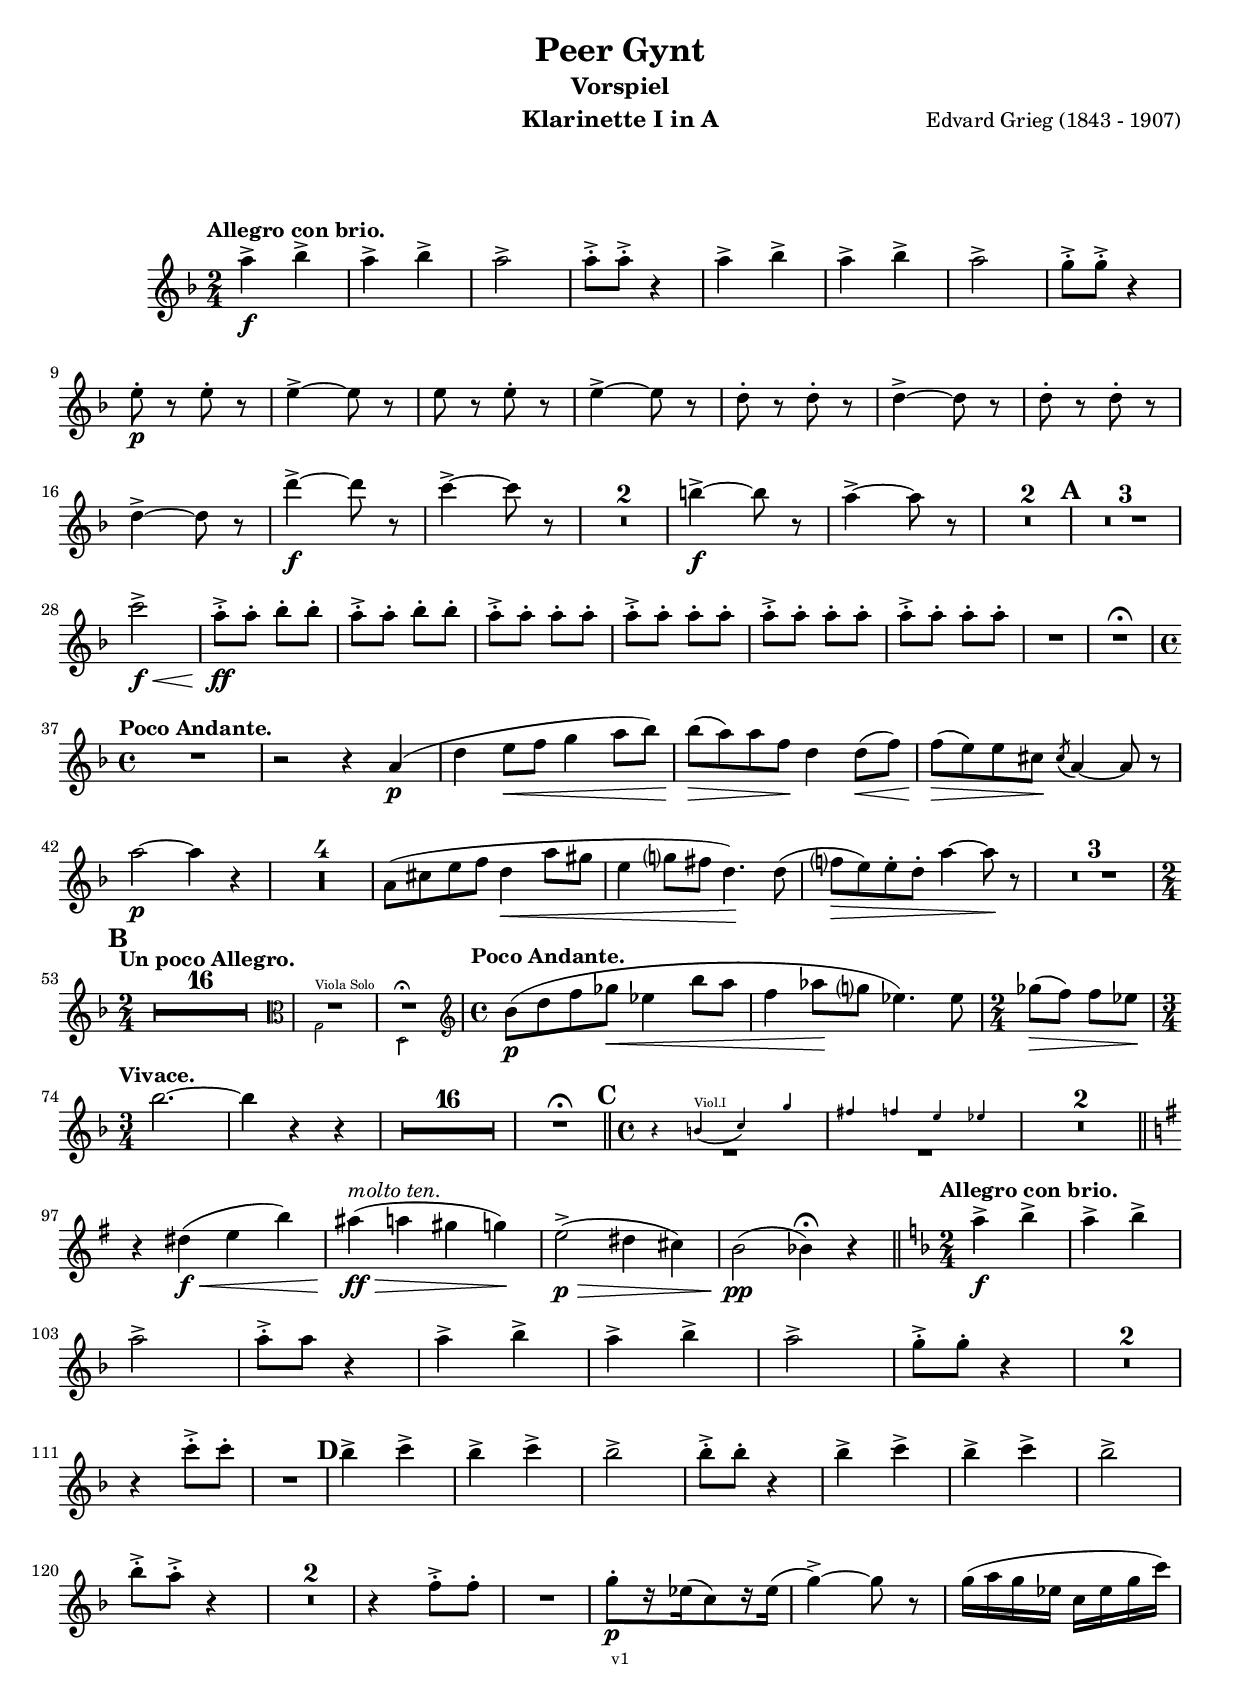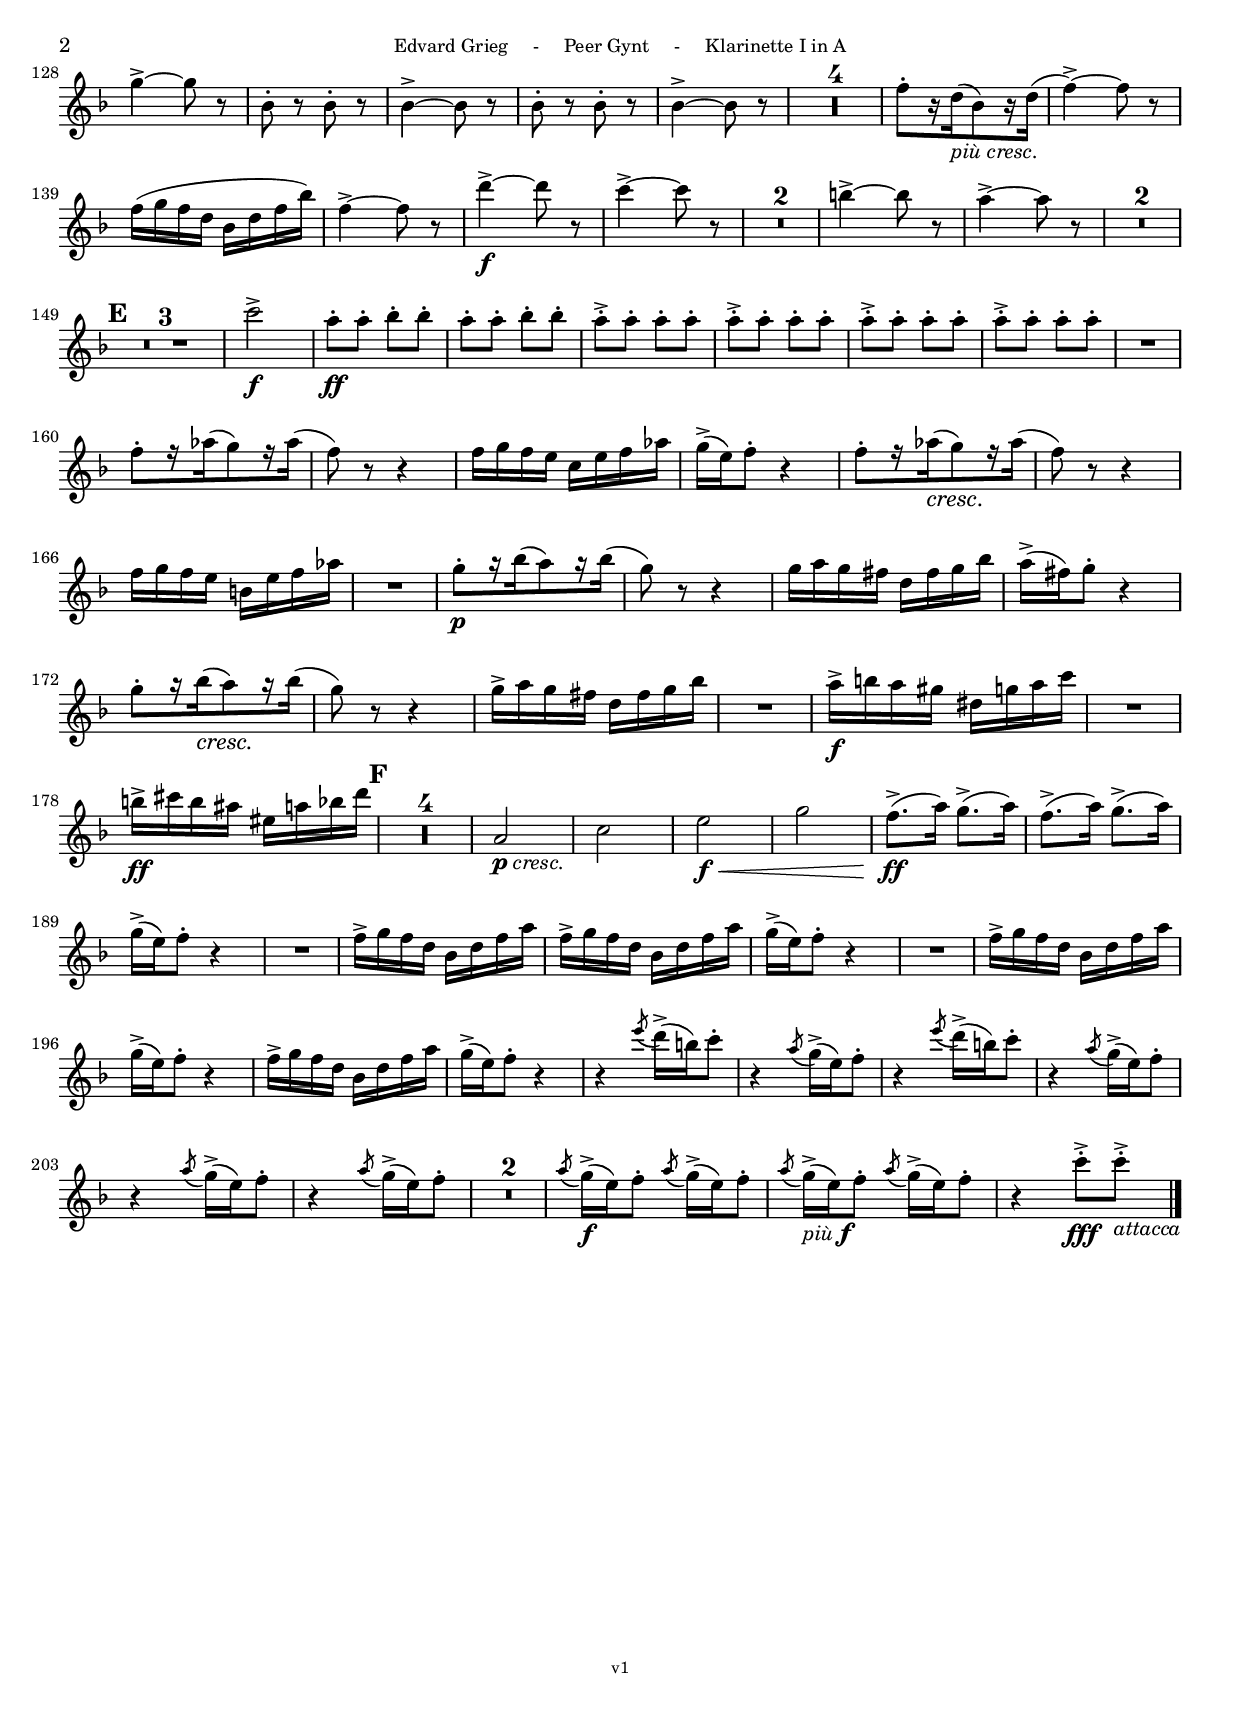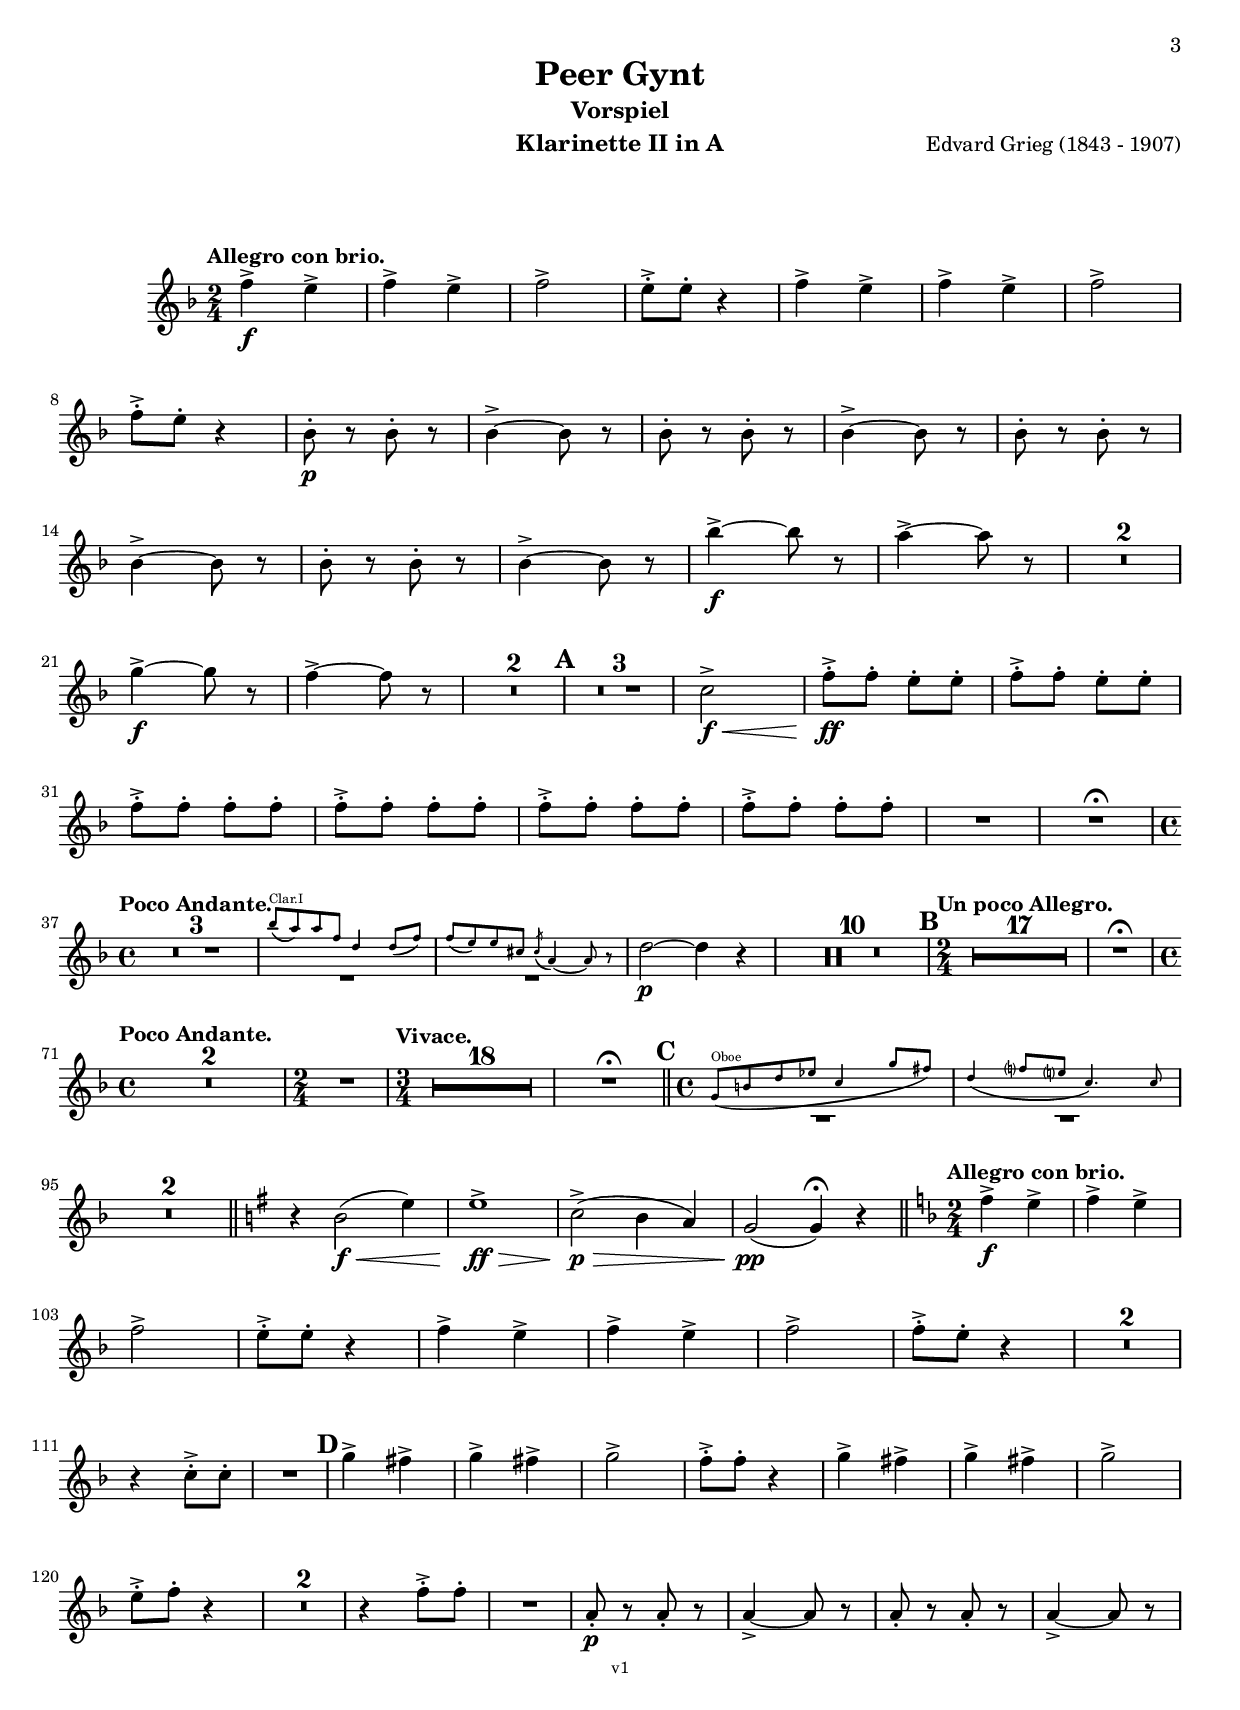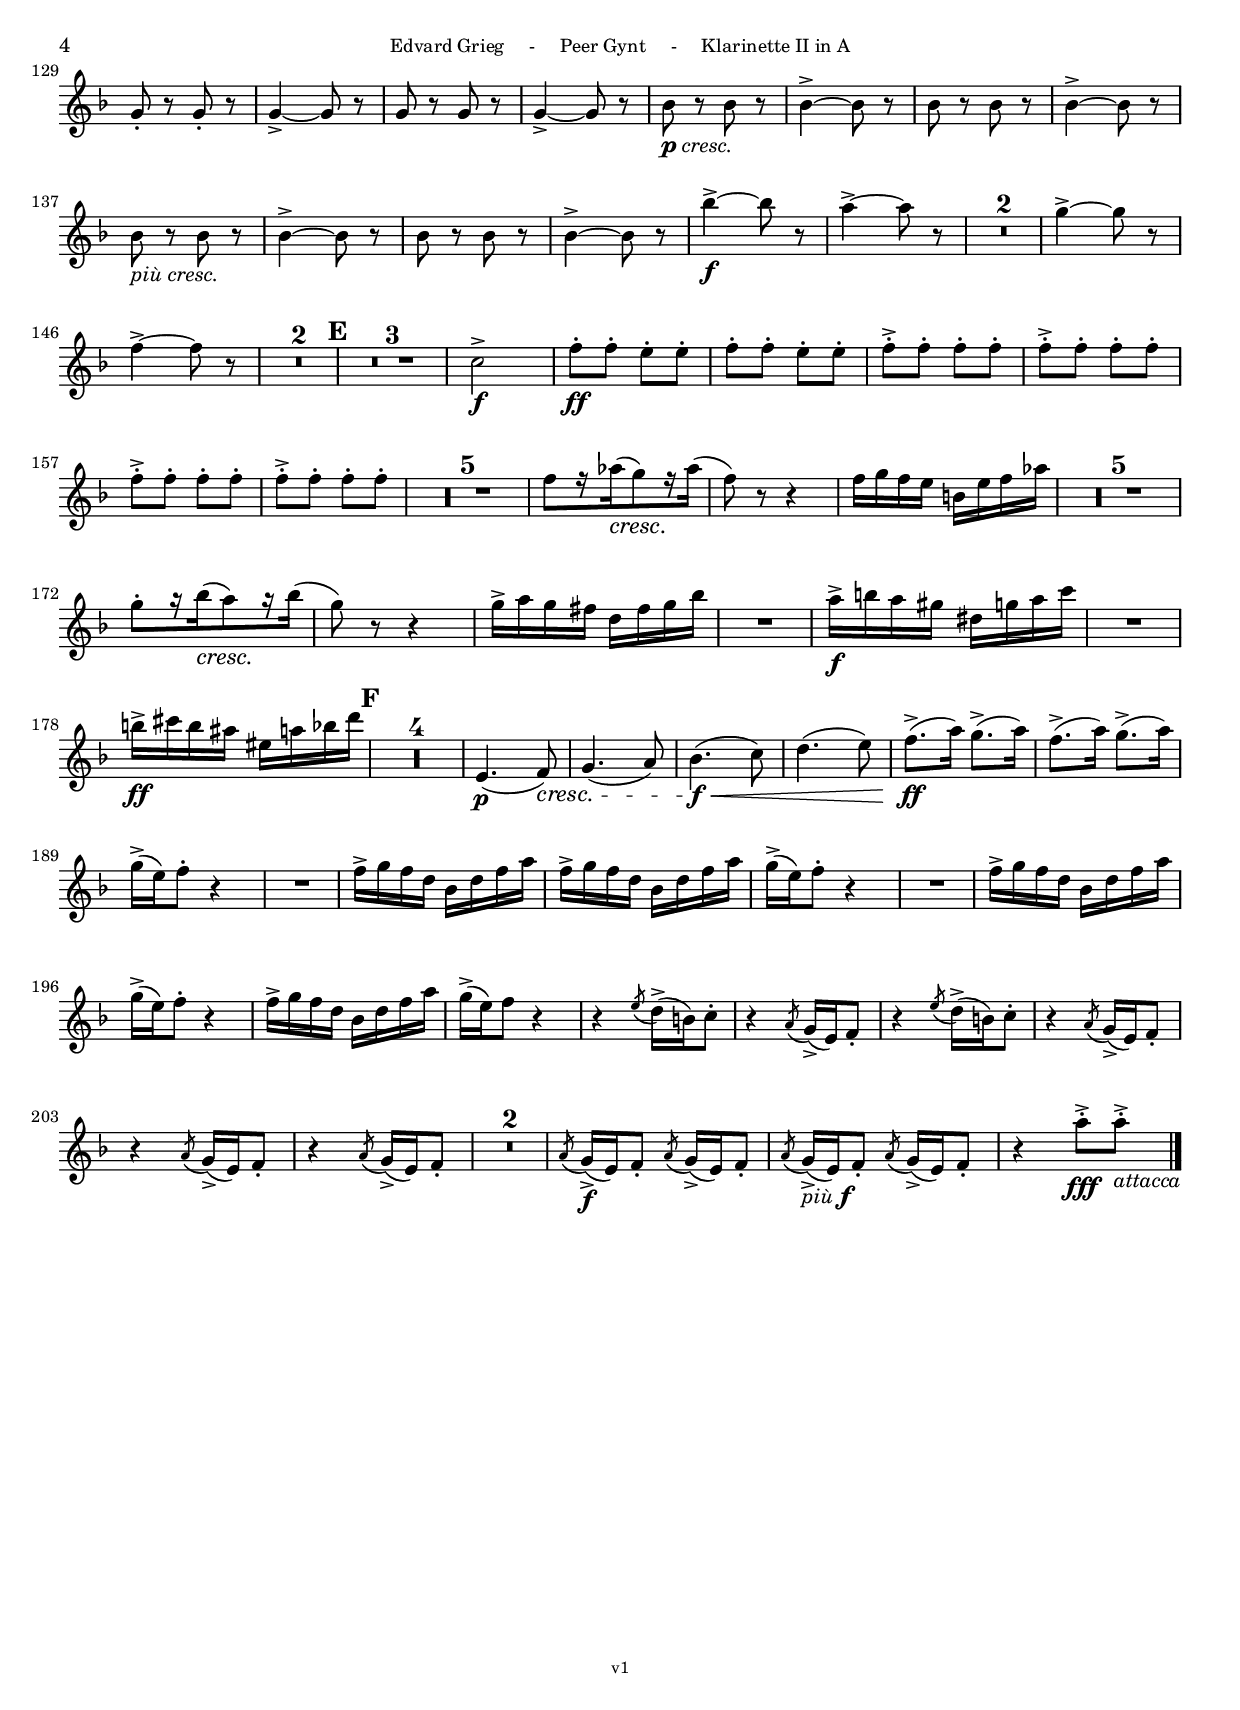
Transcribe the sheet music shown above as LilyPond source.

\version "2.18.2"
\language "deutsch"

\paper {
    top-margin = 10\mm
    bottom-margin = 10\mm
    left-margin = 10\mm
    right-margin = 10\mm
    ragged-last = ##f
}

\header{
  title = "Peer Gynt"
  subtitle = "Vorspiel"
  composerShort = "Edvard Grieg"
  composer = "Edvard Grieg (1843 - 1907)"
  version = "v1"
}

% Adapt this for automatic line-breaks
% mBreak = {}
% pBreak = {}
mBreak = { \break }
pBreak = { \pageBreak }
#(set-global-staff-size 18)

% Useful snippets
pCresc = _\markup { \dynamic p \italic "cresc." }
mfDim = _\markup { \dynamic mf \italic "dim." }
fCantabile = _\markup { \dynamic f \italic "cantabile" }
smorz = _\markup { \italic "smorz." }
sempreFf = _\markup { \italic "sempre" \dynamic ff }
sempreFff = _\markup { \italic "sempre" \dynamic fff }
pocoF = _\markup { \italic "poco" \dynamic f }
ffz = _\markup { \dynamic { ffz } } 
crescMolto = _\markup { \italic "cresc. molto" }
pMoltoCresc = _\markup { \dynamic p \italic "molto cresc." }
sempreCresc = _\markup { \italic "sempre cresc." }
ppEspr = _\markup { \dynamic pp \italic "espr." }
ppiuEspress = _\markup { \dynamic p \italic "più espress." }
pocoCresc = _\markup { \italic "poco cresc." }
mfEspress = _\markup { \dynamic mf \italic "espress." }
pEspress = _\markup { \dynamic p \italic "espress." }
string = ^\markup { \italic "string." }
stringendo = ^\markup { \italic "stringendo" }
pocoString = ^\markup { \italic "poco string." }
sempreStringendo = ^\markup { \italic "sempre stringendo" }
sempreString = ^\markup { \italic "sempre string." }
tuttaForza = _\markup { \italic "tutta forza" }
allargando = _\markup { \italic "allargando" }
pocoMenoMosso = ^\markup {\italic \bold {"Poco meno mosso."} }
rit = ^\markup {\italic {"rit."} }
rall = ^\markup {\italic {"rall."} }
riten = ^\markup {\italic {"riten."} }
ritATempo = ^\markup { \center-align \italic {"  rit. a tempo"} }
aTempo = ^\markup { \italic {"a tempo"} }
moltoRit = ^\markup { \italic {"molto rit."} }
pocoRit = ^\markup {\italic {"poco rit."} }
pocoRiten = ^\markup {\italic {"poco riten."} }
sec = ^\markup {\italic {"sec."} }
pocoRall = ^\markup {\italic {"poco rall."} }
pocoAPocoRall = ^\markup {\italic {"poco a poco rall."} }
pocoAPocoAccel = ^\markup {\italic {"poco a poco accel."} }
pocoAPocoAccelAlD = ^\markup {\italic {"poco a poco accel. al D"} }
sempreAccel = ^\markup {\italic {"sempre accel."} }
solo = ^\markup { "Solo" }
piuF = _\markup { \italic "più" \dynamic f }
piuP = _\markup { \italic "più" \dynamic p }
lento = ^\markup { \italic "Lento" }
accel = ^\markup { \bold { "accel." } }
tempoPrimo = ^\markup { \italic { "Tempo I" } }

% Adapted from http://lsr.di.unimi.it/LSR/Snippet?id=655
% Make title, subtitle, instrument appear on pages other than the first
#(define (part-not-first-page layout props arg)
   (if (not (= (chain-assoc-get 'page:page-number props -1)
               (ly:output-def-lookup layout 'first-page-number)))
       (interpret-markup layout props arg)
       empty-stencil))

\paper {
  oddHeaderMarkup = \markup
  \fill-line {
    " "
    \on-the-fly #part-not-first-page \fontsize #-1.0 \concat {
      \fromproperty #'header:composerShort
      "     -     "
      \fromproperty #'header:title
      "     -     "
      \fromproperty #'header:instrument
    }
    \if \should-print-page-number \fromproperty #'page:page-number-string
  }
  evenHeaderMarkup = \markup
  \fill-line {
    \if \should-print-page-number \fromproperty #'page:page-number-string
    \on-the-fly #part-not-first-page \fontsize #-1.0 \concat {
      \fromproperty #'header:composerShort
      "     -     "
      \fromproperty #'header:title
      "     -     "
      \fromproperty #'header:instrument
    }
    " "
  }
  oddFooterMarkup = \markup
  \fill-line \fontsize #-2.0 {
    " "
    \fromproperty #'header:version
    " "
  }
  % Distance between title stuff and music
  markup-system-spacing.basic-distance = #12
  markup-system-spacing.minimum-distance = #12
  markup-system-spacing.padding = #10
  % Distance between music systems
  system-system-spacing.basic-distance = #13
  system-system-spacing.minimum-distance = #13
  % system-system-spacing.padding = #10
  
}

% This allows the use of \startMeasureCount and \stopMeasureCount
% See https://lilypond.org/doc/v2.23/Documentation/snippets/repeats#repeats-numbering-groups-of-measures
\layout {
  \context {
    \Staff
    \consists #Measure_counter_engraver
  }
}

% ---------------------------------------------------------

clarinet_I = {
  \accidentalStyle Score.modern-cautionary
  \defaultTimeSignature
  \compressEmptyMeasures
  \time 2/4
  \tempo "Allegro con brio."
  \key f \major
  \clef violin
  \relative c' {
    % cl1 p1 1
    a''4->\f b-> |
    a4-> b-> |
    a2-> |
    a8-.-> a-.-> r4 |
    a4-> b-> |
    a4-> b-> |
    a2-> |
    g8-.-> g-.-> r4 |
    \mBreak
    
    % cl1 p1 2
    e8-.\p r e-. r |
    e4->~ e8 r |
    e8 r e-. r |
    e4->~ e8 r |
    d8-. r d-. r|
    d4->~ d8 r |
    d8-. r d-. r |
    \mBreak
    
    % cl1 p1 3
    d4->~ d8 r |
    d'4->~\f d8 r |
    c4->~ c8 r |
    R2*2 |
    h4->~\f h8 r |
    a4->~ a8 r |
    R2*2 |
    \mark #1
    R2*3 |
    \mBreak
    
    % cl1 p1 4
    c2->\f\< |
    a8-.->\ff a-. b-. b-. |
    a8-.-> a-. b-. b-. |
    \repeat unfold 4 { a8-.-> a-. a-. a-. } |
    R2 |
    R2 \fermata |
    \mBreak
    
    % cl1 p1 5
    \time 4/4
    \tempo "Poco Andante."
    R1 |
    r2 r4 a,4(\p |
    d4 e8\< f g4 a8 b) |
    b8(\> a) a f\! d4 d8(\< f) |
    f8(\> e) e cis\! \acciaccatura cis8 a4~ a8 r |
    \mBreak
    
    % cl1 p1 6
    a'2\p~ a4 r |
    R1*4 |
    a,8( cis e f d4\< a'8 gis |
    e4 g8 fis d4.)\! d8( |
    f8\> e) e-. d-. a'4~ a8\! r |
    R1*3 |
    \mBreak
    
    % cl1 p1 7
    \mark #2
    \time 2/4
    \tempo "Un poco Allegro."
    R2*16 |
    <<
      { 
        \override MultiMeasureRest.staff-position = #0
        R2*2
        \cueClefUnset |
        \revert MultiMeasureRest.staff-position
      }
      \new CueVoice {
        \cueClef "alto"
        \stemDown 
        g,,2^"Viola Solo" |
        d2\fermata
        \stemNeutral |
      }
    >>
    \time 4/4
    \tempo "Poco Andante."
    b''8(\p d f ges\< es4 b'8 a |
    f4 as8 \! g es4.) es8 |
    \time 2/4
    ges8(\> f) f es \! |
    \mBreak
    
    % cl1 p1 8
    \time 3/4
    \tempo "Vivace."
    b'2.~ |
    b4 r r |
    R2.*16 | R2.\fermata
    \bar "||"
    \mark 3
    \time 4/4
    <<
      {
        \override MultiMeasureRest.staff-position = #-6
        R1*2
        \revert MultiMeasureRest.staff-position
      }
      \new CueVoice {
        \stemUp
        r4 h,(^"Viol.I" c) g' |
        fis4 f e es |
        \stemNeutral
      }
    >>
    R1*2
    \mBreak
    
    % cl1 p1 9
    \bar "||"
    \key g \major
    r4 dis(\f\< e h')
    ais4(\ff\>^\markup \italic "molto ten." a gis g)\!
    e2(->\p\> dis4 cis) |
    h2\pp( b4)\fermata r4
    \bar "||"
    \key f \major
    \time 2/4
    \tempo "Allegro con brio."
    a'4->\f b-> |
    a4-> b-> |
    \mBreak
    
    % cl1 p1 10
    a2-> |
    a8-.-> a r4 |
    a4-> b-> |
    a4-> b-> |
    a2-> |
    g8-.-> g-. r4 |
    R2*2 |
    \mBreak

    % cl1 p2 1
    r4 c8-.-> c-. |
    R2 |
    \mark #4
    b4-> c-> |
    b4-> c-> |
    b2-> |
    b8-.-> b-. r4 |
    b4-> c-> |
    b4-> c-> |
    b2-> |
    \mBreak

    % cl1 p2 2
    b8-.-> a-.-> r4 |
    R2*2 |
    r4 f8-.-> f-. |
    R2 |
    g8-.[\p r16 es16( c8) r16 es(] |
    g4->)~ g8 r8 |
    g16( a g es c es g c) |
    \mBreak

    % cl1 p2 3
    g4->~ g8 r8 |
    \repeat unfold 2 {
      b,-. r b-. r |
      b4->~ b8 r |
    }
    R2*4 |
    f'8-.[ r16 d16( _\markup \italic "più cresc." b8) r16 d(] |
    f4->)~ f8 r8 |
    \mBreak

    % cl1 p2 4
    f16( g f d b d f b) |
    f4->~ f8 r8 |
    d'4->~\f d8 r8 |
    c4->~ c8 r8 |
    R2*2 |
    h4->~ h8 r8 |
    a4->~ a8 r8 |
    R2*2 |
    \mBreak

    % cl1 p2 5
    \mark #5
    R2*3 
    c2->\f |
    a8-.\ff a-. b-. b-. |
    a8-. a-. b-. b-. |
    \repeat unfold 4 { a8-.-> a-. a-. a-. } |
    R2 |
    \mBreak

    % cl1 p2 6
    f8-.[ r16 as16( g8) r16 as(] |
    f8) r r4 |
    f16 g f e c e f as |
    g16->( e) f8-. r4 |
    f8-.[ r16 as16(\cresc g8)\! r16 as(] |
    f8) r r4 |
    \mBreak

    % cl1 p2 7
    f16 g f e h e f as |
    R2 |
    g8-.[\p r16 b16( a8) r16 b(] |
    g8) r r4 |
    g16 a g fis d fis g b |
    a16->( fis) g8-. r4 |
    \mBreak

    % cl1 p2 8
    g8-.[ r16 b16(\cresc a8)\! r16 b(] |
    g8) r r4 |
    g16-> a g fis d fis g b |
    R2 |
    a16->\f h a gis dis g a c |
    R2 |
    \mBreak

    % cl1 p2 9
    h16->\ff cis h ais eis a b d |
    \mark #6
    R2*4 |
    a,2\pCresc |
    c2 |
    e2\f\< |
    g2 |
    f8.->(\ff a16) g8.->( a16) |
    f8.->( a16) g8.->( a16) |
    \mBreak

    % cl1 p2 10
    g16->( e) f8-. r4 |
    R2 |
    f16-> g f d b d f a |
    f16-> g f d b d f a |
    g16->( e) f8-. r4 |
    R2 |
    f16-> g f d b d f a |
    \mBreak

    % cl1 p2 11
    g16->( e) f8-. r4 |
    f16-> g f d b d f a |
    g16->( e) f8-. r4 |
    r4 \acciaccatura e'8 d16->( h) c8-. |
    r4 \acciaccatura a8 g16->( e) f8-. |
    r4 \acciaccatura e'8 d16->( h) c8-. |
    r4 \acciaccatura a8 g16->( e) f8-. |
    \mBreak

    % cl1 p2 12
    r4 \acciaccatura a8 g16->( e) f8-. |
    r4 \acciaccatura a8 g16->( e) f8-. |
    R2*2
    \acciaccatura a8 g16->(\f e) f8-. \acciaccatura a8 g16->( e) f8-. |
    \acciaccatura a8 g16->(\piuF e) f8-. \acciaccatura a8 g16->( e) f8-. |
    r4 c'8-.->\fff c-.-> _\markup \italic "attacca"
    \bar "|."
    \mBreak
  }
}

clarinet_II = {
  \accidentalStyle Score.modern-cautionary
  \defaultTimeSignature
  \compressEmptyMeasures
  \time 2/4
  \tempo "Allegro con brio."
  \key f \major
  \clef violin
  \relative c' {
    % cl2 p1 1
    f'4->\f e-> |
    f4-> e-> |
    f2-> |
    e8-.-> e-. r4 |
    f4-> e-> |
    f4-> e-> |
    f2-> |
    \mBreak
    
    % cl2 p1 2
    f8-.-> e-. r4 |
    b8-.\p r b-. r |
    b4->~ b8 r |
    b8-. r b-. r |
    b4->~ b8 r |
    b8-. r b-. r|
    \mBreak
    
    % cl2 p1 3
    b4->~ b8 r |
    b8-. r b-. r |
    b4->~ b8 r |
    b'4->~\f b8 r |
    a4->~ a8 r |
    R2*2 |
    \mBreak
    
    % cl2 p1 4
    g4->~\f g8 r |
    f4->~ f8 r |
    R2*2 |
    \mark #1
    R2*3 |
    c2->\f\< |
    f8-.->\ff f-. e-. e-. |
    f8-.-> f-. e-. e-. |
    \mBreak
    
    % cl2 p1 5
    \repeat unfold 4 { f8-.-> f-. f-. f-. } |
    R2 |
    R2 \fermata |
    \mBreak
    
    % cl2 p1 6
    \time 4/4
    \tempo "Poco Andante."
    R1*3 |
    << 
      {
        \override MultiMeasureRest.staff-position = #-6
        R1*2 |
        \revert MultiMeasureRest.staff-position
      }
      \new CueVoice {
        \stemUp
        b8(^"Clar.I" a) a f d4 d8( f) |
        f8( e) e cis \acciaccatura cis8 a4~ a8 r |
        \stemNeutral
      }
    >>
    d2\p~ d4 r |
    R1*10 |
    \mark #2
    \time 2/4
    \tempo "Un poco Allegro."
    R2*17 |
    R2\fermata |
    \mBreak
    
    % cl2 p1 7
    \time 4/4
    \tempo "Poco Andante."
    R1*2 |
    \time 2/4
    R2 |
    \time 3/4
    \tempo "Vivace."
    R2.*18 |
    R2.\fermata |
    \bar "||"
    \mark 3
    \time 4/4
    << 
      {
        \override MultiMeasureRest.staff-position = #-8
        R1*2 |
        \revert MultiMeasureRest.staff-position
      }
      \new CueVoice {
        \stemUp
        g,8(^"Oboe" h d es c4 g'8 fis) |
        d4( f8 e c4.) c8 |
        \stemNeutral
      }
    >>
    \mBreak
    
    % cl2 p1 8
    R1*2 |
    \bar "||"
    \key g \major
    r4 h2(\f\< e4) |
    e1->\ff\> |
    c2(->\p\> h4 a) |
    g2\pp( g4)\fermata r4
    \bar "||"
    \key f \major
    \time 2/4
    \tempo "Allegro con brio."
    f'4->\f e-> |
    f4-> e-> |
    \mBreak
    
    % cl2 p1 9
    f2-> |
    e8-.-> e-. r4 |
    f4-> e-> |
    f4-> e-> |
    f2-> |
    f8-.-> e-. r4 |
    R2*2 |
    \mBreak
    
    % cl2 p2 1
    r4 c8-.-> c-. |
    R2 |
    \mark #4
    g'4-> fis-> |
    g4-> fis-> |
    g2-> |
    f8-.-> f-. r4 |
    g4-> fis-> |
    g4-> fis-> |
    g2-> |
    \mBreak

    % cl2 p2 2
    e8-.-> f-. r4 |
    R2*2 |
    r4 f8-.-> f-. |
    R2 |
    a,8-.\p r a-. r |
    a4->~ a8 r8 |
    a8-. r a-. r |
    a4->~ a8 r8 |
    \mBreak

    % cl2 p2 3
    g8-. r g-. r |
    g4->~ g8 r8 |
    g8 r g r |
    g4->~ g8 r8 |
    b8\pCresc r b r |
    b4->~ b8 r8 |
    b8 r b r |
    b4->~ b8 r8 |
    \mBreak

    % cl2 p2 4
    b8 _\markup \italic "più cresc." r b r |
    b4->~ b8 r8 |
    b8 r b r |
    b4->~ b8 r8 |
    b'4->~\f b8 r8 |
    a4->~ a8 r8 |
    R2*2 |
    g4->~ g8 r8 |
    \mBreak

    % cl2 p2 5
    f4->~ f8 r8 |
    R2*2 |
    \mark #5
    R2*3 
    c2->\f |
    f8-.\ff f-. e-. e-. |
    f8-. f-. e-. e-. |
    \repeat unfold 2 { f8-.-> f-. f-. f-. } |
    \mBreak

    % cl2 p2 6
    \repeat unfold 2 { f8-.-> f-. f-. f-. } |
    R2*5 |
    f8[ r16 as16(\cresc g8)\! r16 as(] |
    f8) r r4 |
    f16 g f e h e f as |
    R2*5 |
    \mBreak

    % cl2 p2 7
    g8-.[ r16 b16(\cresc a8)\! r16 b(] |
    g8) r r4 |
    g16-> a g fis d fis g b |
    R2 |
    a16->\f h a gis dis g a c |
    R2 |
    \mBreak

    % cl2 p2 8
    \mBreak

    % cl2 p2 9
    h16->\ff cis h ais eis a b d |
    \mark #6
    R2*4 |
    e,,4.(\p f8\cresc) |
    g4.( a8) |
    b4.(\f\< c8) |
    d4.( e8) |
    f8.->(\ff a16) g8.->( a16) |
    f8.->( a16) g8.->( a16) |
    \mBreak

    % cl2 p2 10
    g16->( e) f8-. r4 |
    R2 |
    f16-> g f d b d f a |
    f16-> g f d b d f a |
    g16->( e) f8-. r4 |
    R2 |
    f16-> g f d b d f a |
    \mBreak

    % cl2 p2 11
    g16->( e) f8-. r4 |
    f16-> g f d b d f a |
    g16->( e) f8 r4 |
    r4 \acciaccatura e8 d16->( h) c8-. |
    r4 \acciaccatura a8 g16->( e) f8-. |
    r4 \acciaccatura e'8 d16->( h) c8-. |
    r4 \acciaccatura a8 g16->( e) f8-. |
    \mBreak

    % cl2 p2 12
    r4 \acciaccatura a8 g16->( e) f8-. |
    r4 \acciaccatura a8 g16->( e) f8-. |
    R2*2
    \acciaccatura a8 g16->(\f e) f8-. \acciaccatura a8 g16->( e) f8-. |
    \acciaccatura a8 g16->(\piuF e) f8-. \acciaccatura a8 g16->( e) f8-. |
    r4 a'8-.->\fff a-.-> _\markup \italic "attacca"
    \bar "|."
    \mBreak
  }
}



% ---------------------------------------------------------

%{
\bookpart {
  \header{
    instrument = "Klarinette I in A"
  }
  \score {
    \new Staff {
      \compressFullBarRests
      \set Score.markFormatter = #format-mark-box-alphabet
      \override DynamicLineSpanner.staff-padding = #3
      \accidentalStyle Score.modern-cautionary
      <<
      {
        \transpose a a \clarinet_I
      }
      \\
      {
        \transpose a a \clarinet_II
      }
      >>
    }
  }
}
%}


\bookpart {
  \header{
    instrument = "Klarinette I in A"
  }
  \score {
    \new Staff {
      \override DynamicLineSpanner.staff-padding = #3
      \accidentalStyle Score.modern-cautionary
      \new Voice {
        \transpose a a \clarinet_I
      }
    }
  }
}


\bookpart {
  \header{
    instrument = "Klarinette II in A"
  }
  \score {
    \new Staff {
      \override DynamicLineSpanner.staff-padding = #3
      \accidentalStyle Score.modern-cautionary
      \new Voice {
        \transpose a a \clarinet_II
      }
    }
  }
}
